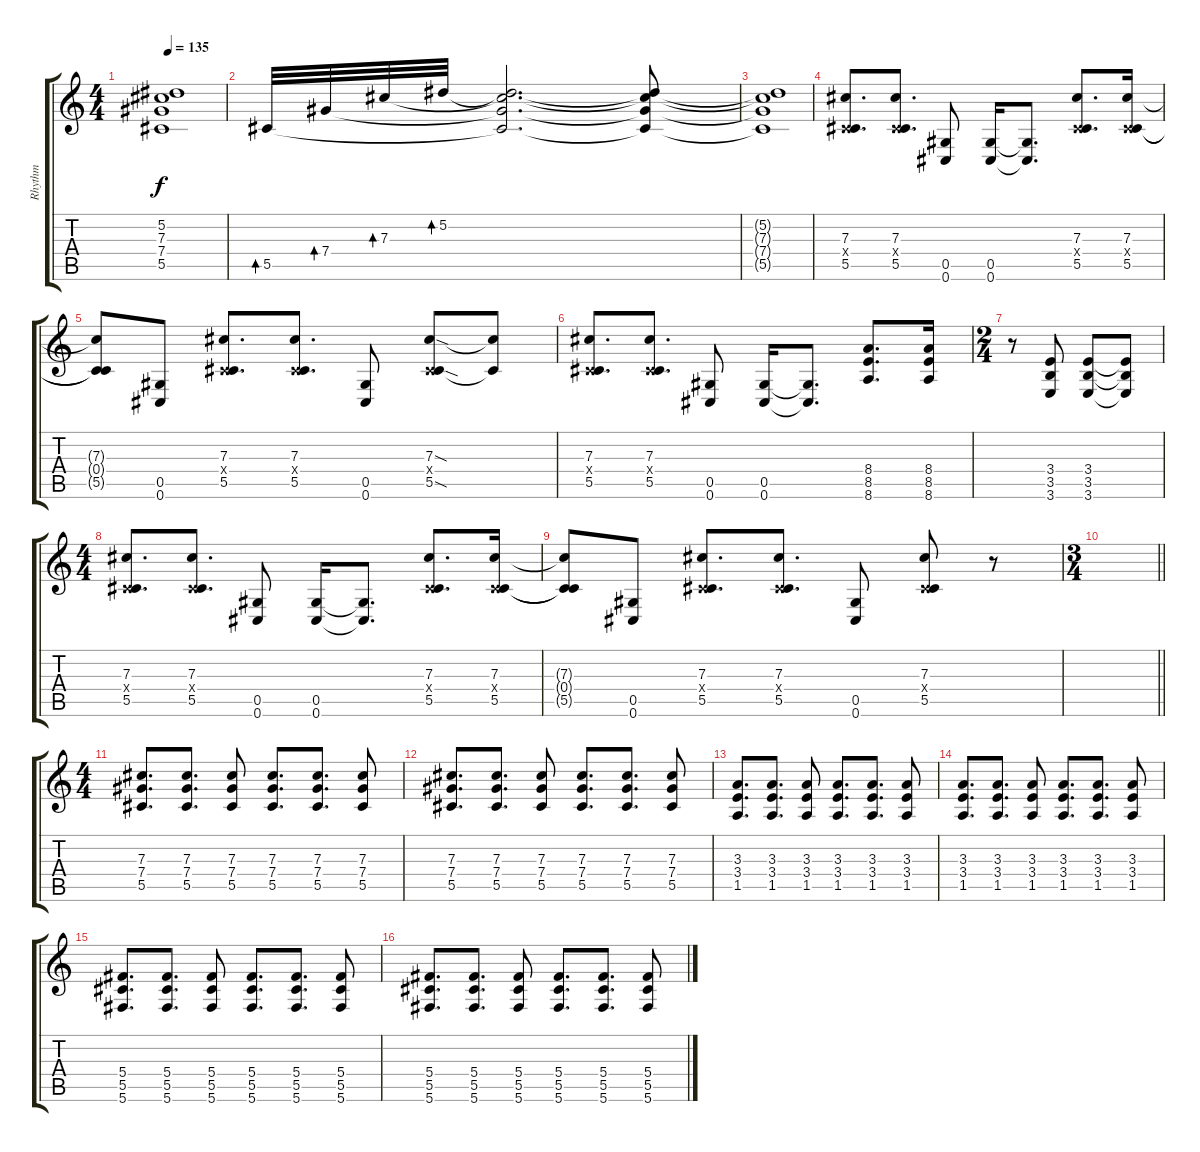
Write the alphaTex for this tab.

\track ("Rhythm" "Rhythm") {instrument overdrivenguitar}
\staff {score tabs}
\tuning (Eb4 Bb3 Gb3 Db3 Ab2 Db2) {hide}
\ts (4 4)
\tempo 135
\clef g2
\ks c
(5.2{t} 7.3{t} 7.4{t} 5.5{t}).1{dy f} |
5.5.32{bd 480 volume 10 instrument acousticguitarsteel} 7.4.32{bd 480} 7.3.32{bd 480} 5.2.32{bd 480} (5.2{t} 7.3{t} 7.4{t} 5.5{t}).2{d} (5.2{t} 7.3{t} 7.4{t} 5.5{t}).8 |
(5.2{t} 7.3{t} 7.4{t} 5.5{t}).1 |
(7.3 0.4{x} 5.5).8{d volume 13 instrument overdrivenguitar} (7.3 0.4{x} 5.5).8{d} (0.5 0.6).8 (0.5 0.6).16 (0.5{t} 0.6{t}).8{d} (7.3 0.4{x} 5.5).8{d} (7.3 0.4{x} 5.5).16 |
(7.3{t} 0.4{t} 5.5{t}).8 (0.5 0.6).8 (7.3 0.4{x} 5.5).8{d} (7.3 0.4{x} 5.5).8{d} (0.5 0.6).8 (7.3{sod} 0.4{x} 5.5{sod}).8 (7.3{t} 5.5{t}).8 |
(7.3 0.4{x} 5.5).8{d} (7.3 0.4{x} 5.5).8{d} (0.5 0.6).8 (0.5 0.6).16 (0.5{t} 0.6{t}).8{d} (8.4 8.5 8.6).8{d} (8.4 8.5 8.6).16 |
\ts (2 4)
r.8 (3.4 3.5 3.6).8 (3.4 3.5 3.6).8 (3.4{t} 3.5{t} 3.6{t}).8 |
\ts (4 4)
(7.3 0.4{x} 5.5).8{d} (7.3 0.4{x} 5.5).8{d} (0.5 0.6).8 (0.5 0.6).16 (0.5{t} 0.6{t}).8{d} (7.3 0.4{x} 5.5).8{d} (7.3 0.4{x} 5.5).16 |
(7.3{t} 0.4{t} 5.5{t}).8 (0.5 0.6).8 (7.3 0.4{x} 5.5).8{d} (7.3 0.4{x} 5.5).8{d} (0.5 0.6).8 (7.3 0.4{x} 5.5).8 r.8 |
\ts (3 4)
\barLineRight lightlight
|
\ts (4 4)
(7.3 7.4 5.5).8{d} (7.3 7.4 5.5).8{d} (7.3 7.4 5.5).8 (7.3 7.4 5.5).8{d} (7.3 7.4 5.5).8{d} (7.3 7.4 5.5).8 |
(7.3 7.4 5.5).8{d} (7.3 7.4 5.5).8{d} (7.3 7.4 5.5).8 (7.3 7.4 5.5).8{d} (7.3 7.4 5.5).8{d} (7.3 7.4 5.5).8 |
(3.3 3.4 1.5).8{d} (3.3 3.4 1.5).8{d} (3.3 3.4 1.5).8 (3.3 3.4 1.5).8{d} (3.3 3.4 1.5).8{d} (3.3 3.4 1.5).8 |
(3.3 3.4 1.5).8{d} (3.3 3.4 1.5).8{d} (3.3 3.4 1.5).8 (3.3 3.4 1.5).8{d} (3.3 3.4 1.5).8{d} (3.3 3.4 1.5).8 |
(5.4 5.5 5.6).8{d} (5.4 5.5 5.6).8{d} (5.4 5.5 5.6).8 (5.4 5.5 5.6).8{d} (5.4 5.5 5.6).8{d} (5.4 5.5 5.6).8 |
(5.4 5.5 5.6).8{d} (5.4 5.5 5.6).8{d} (5.4 5.5 5.6).8 (5.4 5.5 5.6).8{d} (5.4 5.5 5.6).8{d} (5.4 5.5 5.6).8
